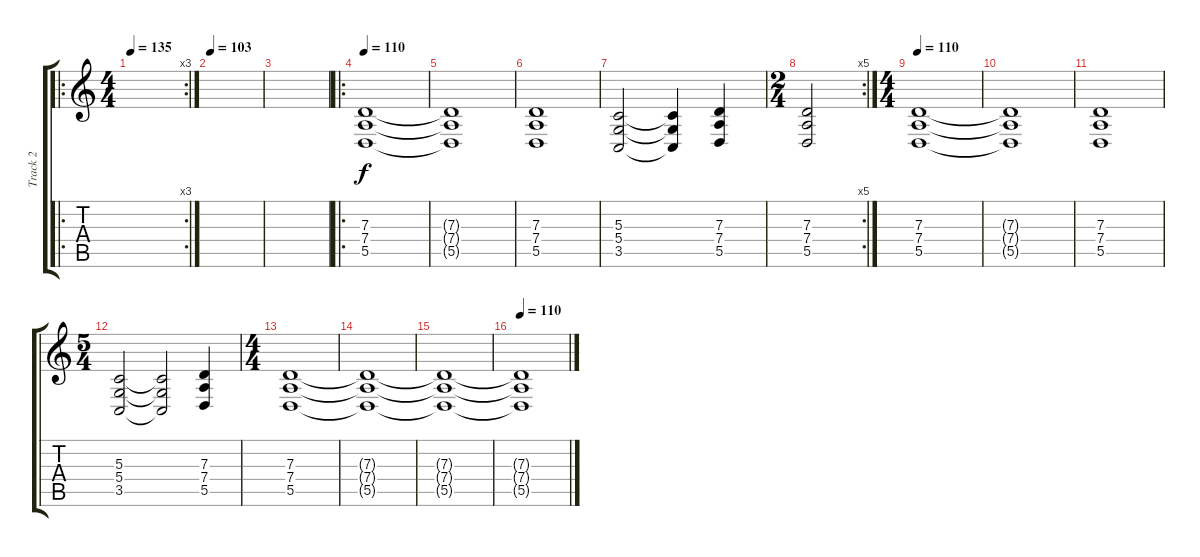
\track ("Track 2" "Track 2") {instrument stringensemble1}
\staff {score tabs}
\tuning (E4 B3 G3 D3 A2 E2) {hide}
\ro
\rc 3
\ts (4 4)
\tempo 135
\tempo 103
\tempo 135
\clef g2
\ks c
|
\tempo 103
|
|
\ro
\tempo 110
(7.3 7.4 5.5).1{volume 5} |
(7.3{t} 7.4{t} 5.5{t}).1 |
(7.3 7.4 5.5).1 |
(5.3 5.4 3.5).2 (5.3{t} 5.4{t} 3.5{t}).4 (7.3 7.4 5.5).4 |
\rc 5
\ts (2 4)
(7.3 7.4 5.5).2 |
\ts (4 4)
\tempo 110
(7.3 7.4 5.5).1 |
(7.3{t} 7.4{t} 5.5{t}).1 |
(7.3 7.4 5.5).1 |
\ts (5 4)
(5.3 5.4 3.5).2 (5.3{t} 5.4{t} 3.5{t}).2 (7.3 7.4 5.5).4 |
\ts (4 4)
(7.3 7.4 5.5).1{volume 4} |
(7.3{t} 7.4{t} 5.5{t}).1 |
(7.3{t} 7.4{t} 5.5{t}).1 |
\tempo 110
(7.3{t} 7.4{t} 5.5{t}).1
